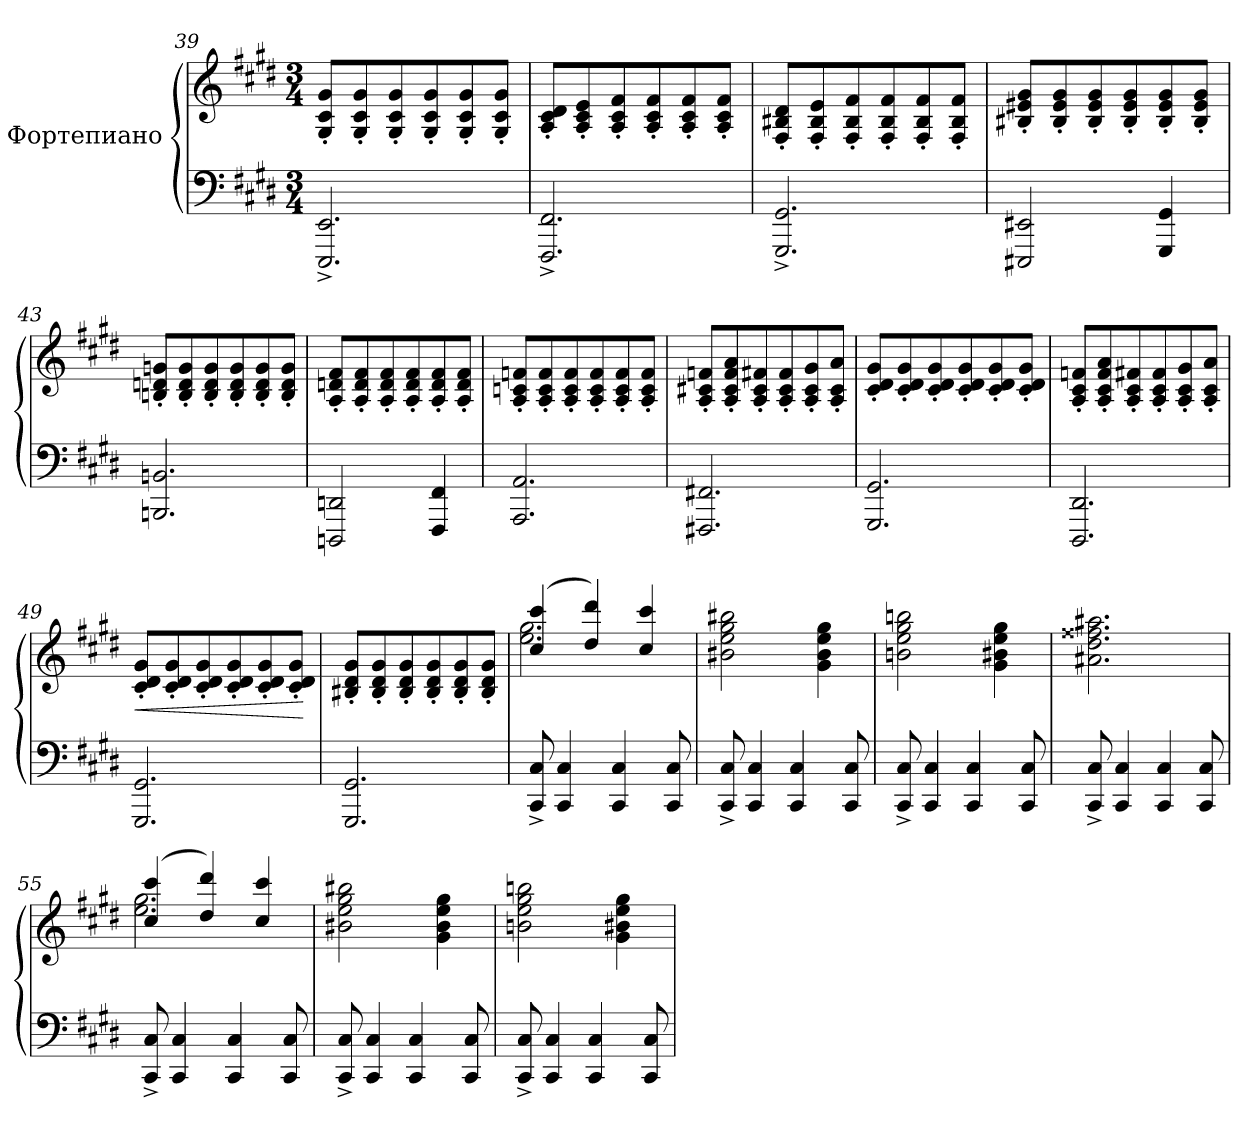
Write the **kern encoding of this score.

**kern	**kern	**dynam
*part1	*part1	*part1
*staff2	*staff1	*staff1/2
*I"Фортепиано	*	*
!!LO:LB:g=z
*clefF4	*clefG2	*
*k[f#c#g#d#]	*k[f#c#g#d#]	*
*M3/4	*M3/4	*
=39	=39	=39
2.EEE/^ 2.EE/^	8G#/' 8c#/' 8g#/'L	.
.	8G#/' 8c#/' 8g#/'	.
.	8G#/' 8c#/' 8g#/'	.
.	8G#/' 8c#/' 8g#/'	.
.	8G#/' 8c#/' 8g#/'	.
.	8G#/' 8c#/' 8g#/'J	.
=40	=40	=40
2.FFF#/^ 2.FF#/^	8A/' 8c#/' 8d#/'L	.
.	8A/' 8c#/' 8e/'	.
.	8A/' 8c#/' 8f#/'	.
.	8A/' 8c#/' 8f#/'	.
.	8A/' 8c#/' 8f#/'	.
.	8A/' 8c#/' 8f#/'J	.
=41	=41	=41
2.GGG#/^ 2.GG#/^	8F#/' 8B#X/' 8d#/'L	.
.	8F#/' 8B#/' 8e/'	.
.	8F#/' 8B#/' 8f#/'	.
.	8F#/' 8B#/' 8f#/'	.
.	8F#/' 8B#/' 8f#/'	.
.	8F#/' 8B#/' 8f#/'J	.
=42	=42	=42
2EEE#X/ 2EE#X/	8B#X/' 8e#X/' 8g#/'L	.
.	8B#/' 8e#/' 8g#/'	.
.	8B#/' 8e#/' 8g#/'	.
.	8B#/' 8e#/' 8g#/'	.
4GGG#/ 4GG#/	8B#/' 8e#/' 8g#/'	.
.	8B#/' 8e#/' 8g#/'J	.
=43	=43	=43
2.BBBn/ 2.BBn/	8Bn/' 8dn/' 8gn/'L	.
.	8B/' 8d/' 8g/'	.
.	8B/' 8d/' 8g/'	.
.	8B/' 8d/' 8g/'	.
.	8B/' 8d/' 8g/'	.
.	8B/' 8d/' 8g/'J	.
!!LO:LB:g=z
=44	=44	=44
2DDDn/ 2DDn/	8A/' 8dn/' 8f#/'L	.
.	8A/' 8d/' 8f#/'	.
.	8A/' 8d/' 8f#/'	.
.	8A/' 8d/' 8f#/'	.
4FFF#/ 4FF#/	8A/' 8d/' 8f#/'	.
.	8A/' 8d/' 8f#/'J	.
=45	=45	=45
2.AAA/ 2.AA/	8A/' 8cn/' 8fn/'L	.
.	8A/' 8c/' 8f/'	.
.	8A/' 8c/' 8f/'	.
.	8A/' 8c/' 8f/'	.
.	8A/' 8c/' 8f/'	.
.	8A/' 8c/' 8f/'J	.
=46	=46	=46
2.FFF#X/ 2.FF#X/	8A/' 8c#X/' 8fn/'L	.
.	8A/' 8c#/' 8f/' 8a/'	.
.	8A/' 8c#/' 8f#X/'	.
.	8A/' 8c#/' 8f#/'	.
.	8A/' 8c#/' 8g#/'	.
.	8A/' 8c#/' 8a/'J	.
=47	=47	=47
2.GGG#/ 2.GG#/	8c#/' 8d#/' 8g#/'L	.
.	8c#/' 8d#/' 8g#/'	.
.	8c#/' 8d#/' 8g#/'	.
.	8c#/' 8d#/' 8g#/'	.
.	8c#/' 8d#/' 8g#/'	.
.	8c#/' 8d#/' 8g#/'J	.
!!LO:PB:g=z
=48	=48	=48
2.DDD#/ 2.DD#/	8A/' 8c#/' 8fn/'L	.
.	8A/' 8c#/' 8f/' 8a/'	.
.	8A/' 8c#/' 8f#X/'	.
.	8A/' 8c#/' 8f#/'	.
.	8A/' 8c#/' 8g#/'	.
.	8A/' 8c#/' 8a/'J	.
=49	=49	=49
!	!	!LO:HP:b
2.GGG#/ 2.GG#/	8c#/' 8d#/' 8g#/'L	<
.	8c#/' 8d#/' 8g#/'	.
.	8c#/' 8d#/' 8g#/'	.
.	8c#/' 8d#/' 8g#/'	.
.	8c#/' 8d#/' 8g#/'	.
.	8c#/' 8d#/' 8g#/'J	.
.	.	[
=50	=50	=50
2.GGG#/ 2.GG#/	8B#X/' 8d#/' 8g#/'L	.
.	8B#/' 8d#/' 8g#/'	.
.	8B#/' 8d#/' 8g#/'	.
.	8B#/' 8d#/' 8g#/'	.
.	8B#/' 8d#/' 8g#/'	.
.	8B#/' 8d#/' 8g#/'J	.
=51	=51	=51
*	*^	*
!	!	!	!LO:DY:b
8CC#/^ 8C#/^	(>4cc#/ 4ccc#/	2.ee\ 2.gg#\	other-dynamics
4CC#/ 4C#/	.	.	.
.	4dd#/ 4ddd#/)	.	.
4CC#/ 4C#/	.	.	.
.	4cc#/ 4ccc#/	.	.
8CC#/ 8C#/	.	.	.
*	*v	*v	*
=52	=52	=52
8CC#/^ 8C#/^	2b#X\ 2ee\ 2gg#\ 2bb#X\	.
4CC#/ 4C#/	.	.
4CC#/ 4C#/	.	.
.	4g#\ 4b#\ 4ee\ 4gg#\	.
8CC#/ 8C#/	.	.
!!LO:LB:g=z
=53	=53	=53
8CC#/^ 8C#/^	2bn\ 2ee\ 2gg#\ 2bbn\	.
4CC#/ 4C#/	.	.
4CC#/ 4C#/	.	.
.	4g#\ 4b#X\ 4ee\ 4gg#\	.
8CC#/ 8C#/	.	.
=54	=54	=54
8CC#/^ 8C#/^	2.a#X\ 2.dd#\ 2.ff##X\ 2.aa#X\	.
4CC#/ 4C#/	.	.
4CC#/ 4C#/	.	.
8CC#/ 8C#/	.	.
=55	=55	=55
*	*^	*
8CC#/^ 8C#/^	(>4cc#/ 4ccc#/	2.ee\ 2.gg#\	.
4CC#/ 4C#/	.	.	.
.	4dd#/ 4ddd#/)	.	.
4CC#/ 4C#/	.	.	.
.	4cc#/ 4ccc#/	.	.
8CC#/ 8C#/	.	.	.
*	*v	*v	*
=56	=56	=56
8CC#/^ 8C#/^	2b#X\ 2ee\ 2gg#\ 2bb#X\	.
4CC#/ 4C#/	.	.
4CC#/ 4C#/	.	.
.	4g#\ 4b#\ 4ee\ 4gg#\	.
8CC#/ 8C#/	.	.
=57	=57	=57
8CC#/^ 8C#/^	2bn\ 2ee\ 2gg#\ 2bbn\	.
4CC#/ 4C#/	.	.
4CC#/ 4C#/	.	.
.	4g#\ 4b#X\ 4ee\ 4gg#\	.
8CC#/ 8C#/	.	.
=	=	=
*-	*-	*-
